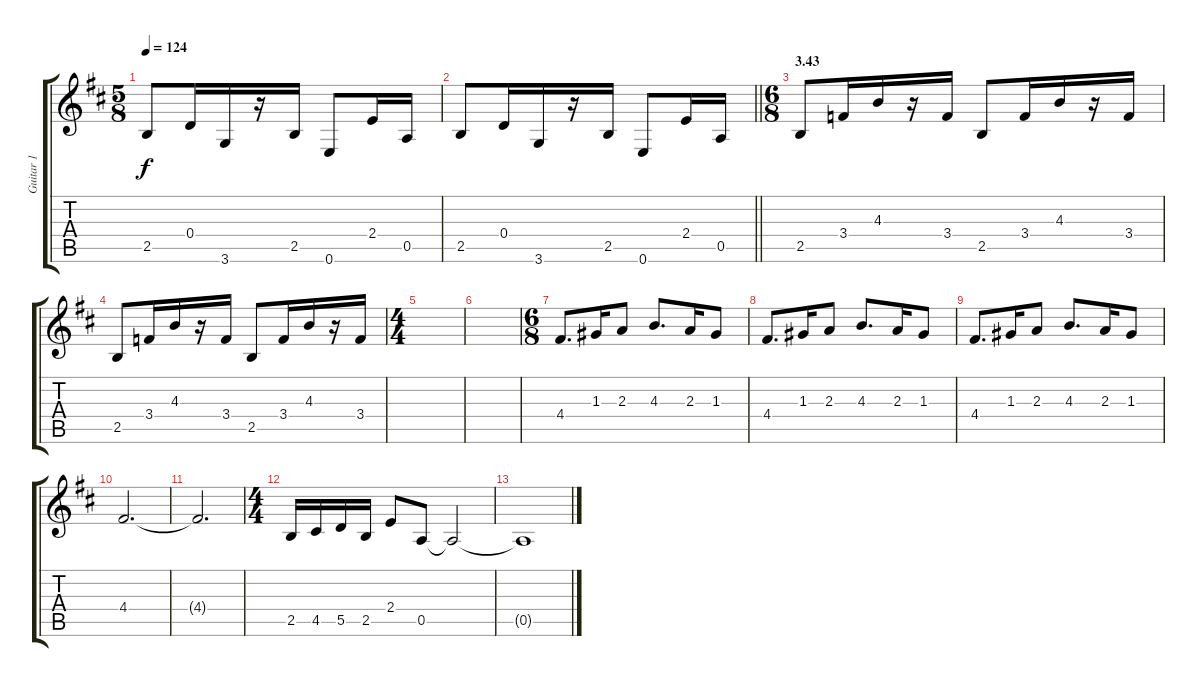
\track ("Guitar 1" "Guitar 1") {instrument distortionguitar}
\staff {score tabs}
\tuning (E4 B3 G3 D3 A2 E2) {hide}
\ts (5 8)
\tempo 124
\clef g2
\ks d
2.5.8{dy f} 0.4.16 3.6.16 r.16 2.5.16 0.6.8 2.4.16 0.5.16 |
\barLineRight lightlight
2.5.8 0.4.16 3.6.16 r.16 2.5.16 0.6.8 2.4.16 0.5.16 |
\ts (6 8)
\section ("" "3.43")
2.5.8 3.4.16 4.3.16 r.16 3.4.16 2.5.8 3.4.16 4.3.16 r.16 3.4.16 |
2.5.8 3.4.16 4.3.16 r.16 3.4.16 2.5.8 3.4.16 4.3.16 r.16 3.4.16 |
\ts (4 4)
|
|
\ts (6 8)
4.4.8{d} 1.3.16 2.3.8 4.3.8{d} 2.3.16 1.3.8 |
4.4.8{d} 1.3.16 2.3.8 4.3.8{d} 2.3.16 1.3.8 |
4.4.8{d} 1.3.16 2.3.8 4.3.8{d} 2.3.16 1.3.8 |
4.4.2{d} |
4.4{t}.2{d} |
\ts (4 4)
2.5.16 4.5.16 5.5.16 2.5.16 2.4.8 0.5.8 0.5{t}.2 |
0.5{t}.1
